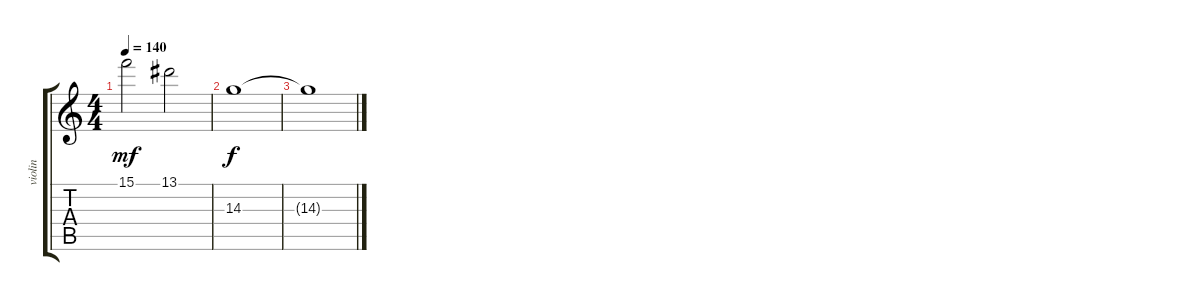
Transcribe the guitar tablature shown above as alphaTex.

\track ("violin" "violin") {instrument electricguitarclean}
\staff {score tabs}
\tuning (D4 A3 F3 C3 G2 C2) {hide}
\ts (4 4)
\tempo 140
\clef g2
\ks c
15.1.2{dy mf} 13.1.2 |
14.3.1{dy f} |
14.3{t}.1
